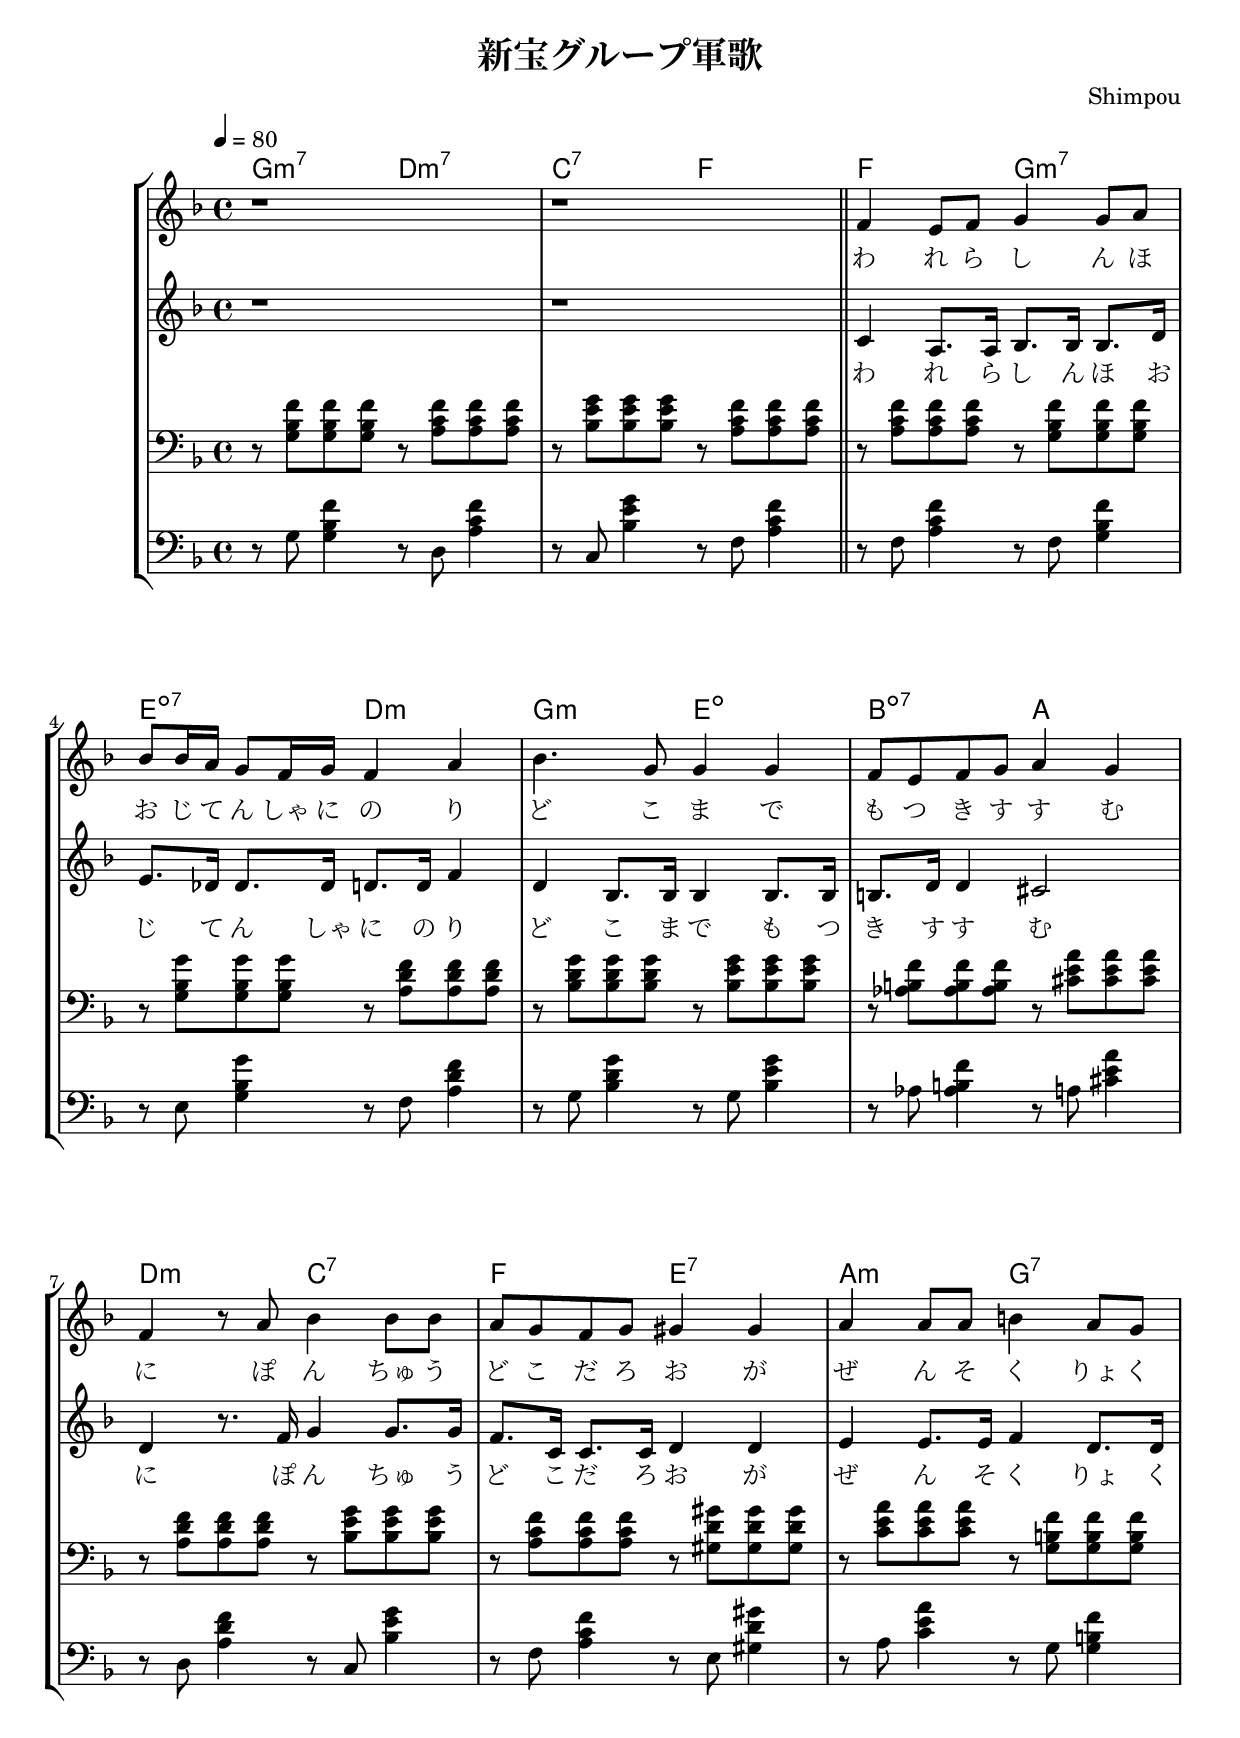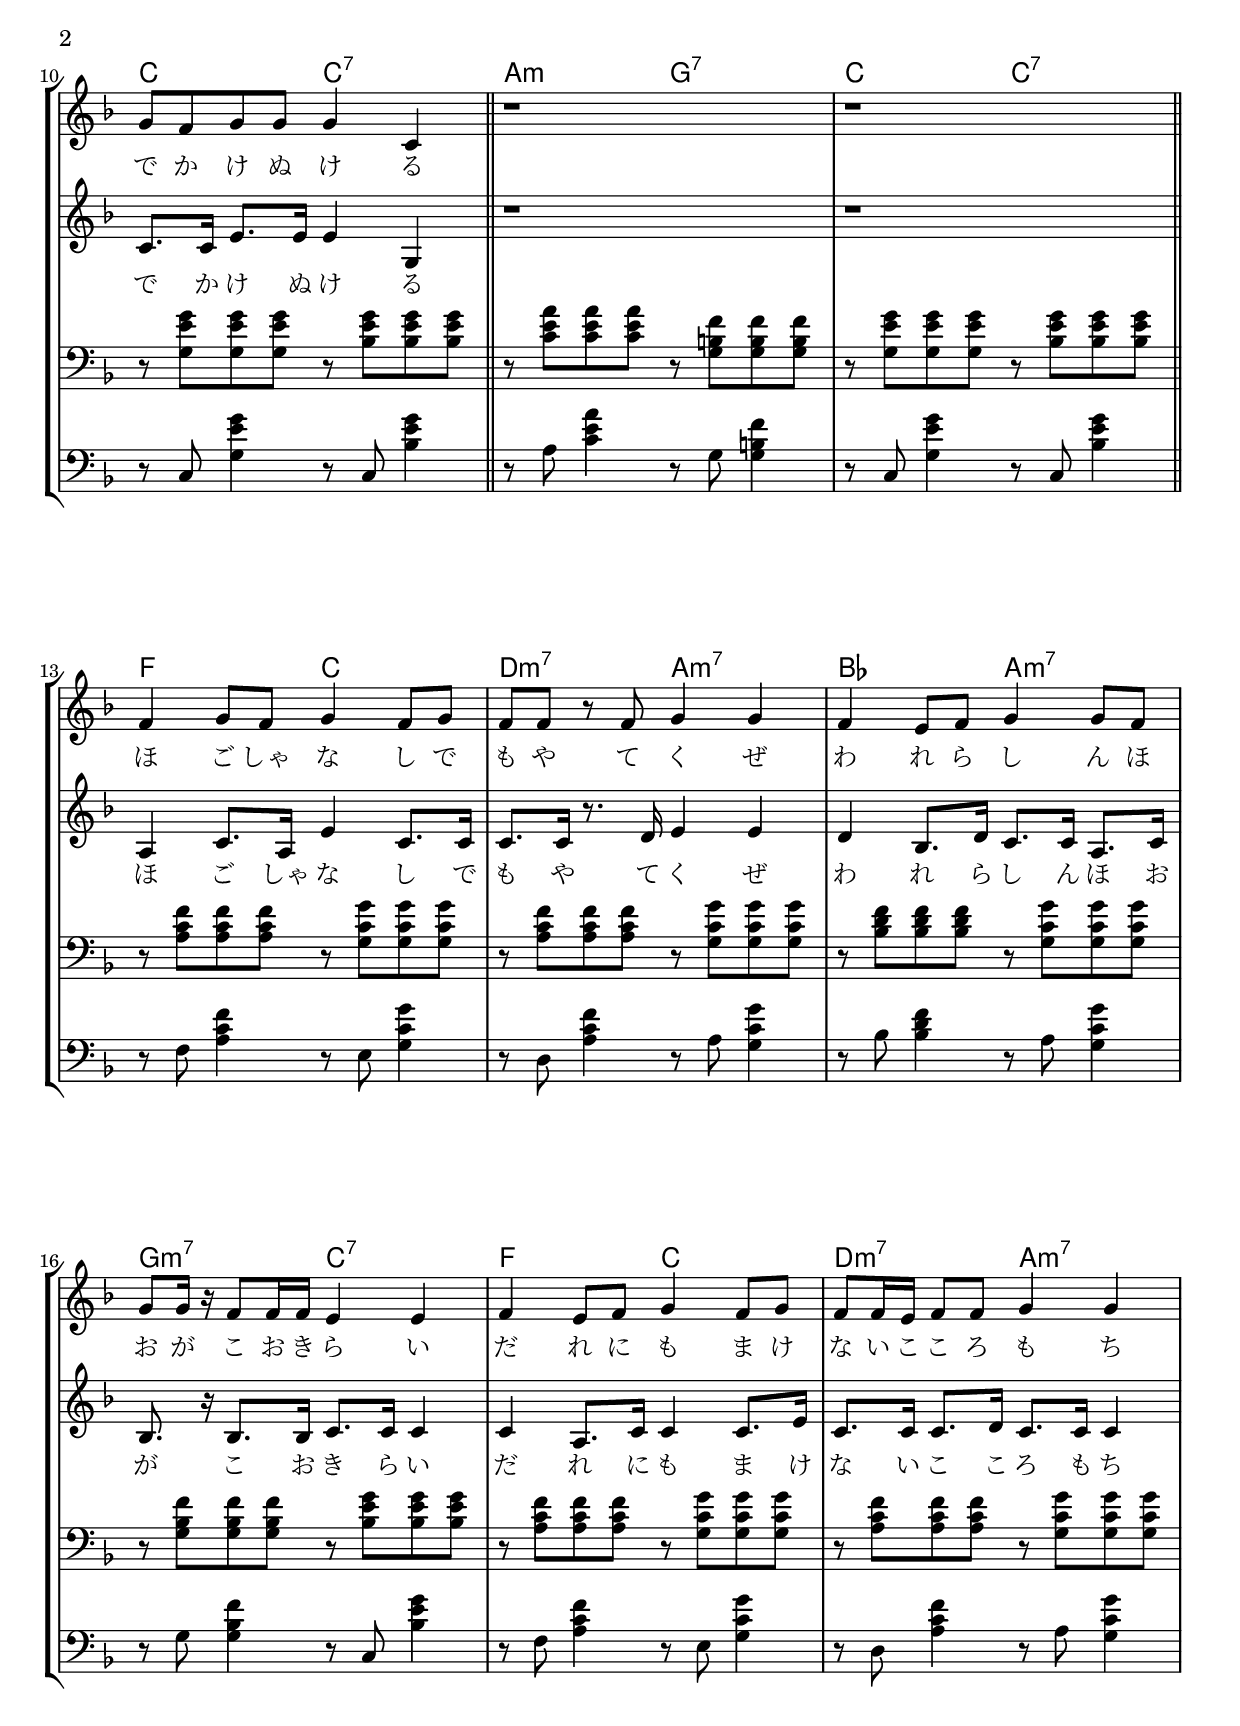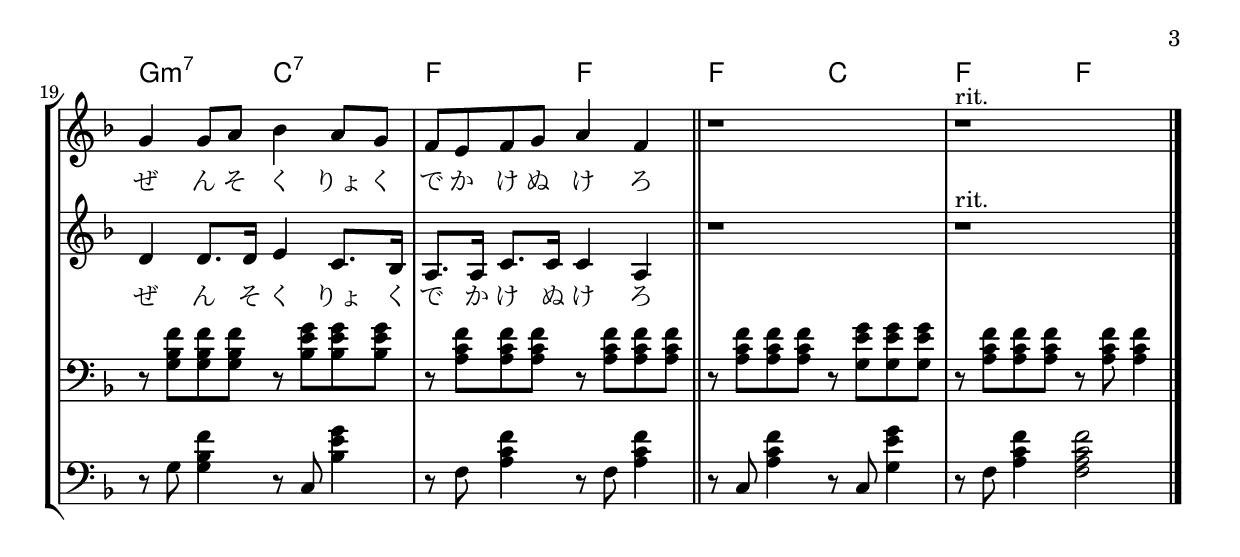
\version "2.12.1"

\header {
	title = \markup {新宝グループ軍歌}
	composer = \markup \center-column {Shimpou}
}

harmony = \chordmode {
	g2:min7 d:min7 c:7 f 

	f g:min7 e:dim7 d:m g:m e:dim b:dim7 a d:m c:7 f e:7 a:m g:7 c c:7 

	a:m g:7 c c:7 

	f c d:min7 a:min7 bes a:min7 g:min7 c:7 f c d:min7 a:min7 g:min7 c:7 f f 

	f c f f 
}

melody = {
	\key f \major
	\tempo 4 = 80
	r1 | r1   
	\set Staff.midiInstrument = #"mmi0.42"
	f'4  e'8  f'8  g'4  g'8  a'8 
	bes'8  bes'16  a'16  g'8  f'16  g'16  f'4  a'4 
	bes'4.  g'8  g'4  g'4 
	f'8  e'8  f'8  g'8  a'4  g'4 
	f'4  r8  a'8  bes'4  bes'8  bes'8 
	a'8  g'8  f'8  g'8  gis'4  gis'4 
	a'4  a'8  a'8  b'4  a'8  g'8 
	g'8  f'8  g'8  g'8  g'4  c'4
	r1 | r1   
	\set Staff.midiInstrument = #"mmi0.42"
	f'4  g'8  f'8  g'4  f'8  g'8 
	f'8  f'8  r8  f'8  g'4  g'4 
	f'4  e'8  f'8  g'4  g'8  f'8 
	g'8  g'16  r16  f'8  f'16  f'16  e'4  e'4 
	f'4  e'8  f'8  g'4  f'8  g'8 
	f'8  f'16  e'16  f'8  f'8  g'4  g'4 
	g'4  g'8  a'8  bes'4  a'8  g'8 
	f'8  e'8  f'8  g'8  a'4  f'4
	r1 | r1^"rit." \bar "|."
}

words = \lyricmode {
	
	わ  れ  ら  し  ん  ほ  お  じ  て  ん  しゃ  に  の  り  ど  こ  ま  で  も  つ  き  す  す  む  に  ぽ  ん  ちゅ  う  ど  こ  だ  ろ  お  が  ぜ  ん  そ  く  りょ  く  で  か  け  ぬ  け  る  
	
	ほ  ご  しゃ  な  し  で  も  や  て  く  ぜ  わ  れ  ら  し  ん  ほ  お  が  こ  お  き  ら  い  だ  れ  に  も  ま  け  な  い  こ  こ  ろ  も  ち  ぜ  ん  そ  く  りょ  く  で  か  け  ぬ  け  ろ  
	
}

secondmelody = {
	\key f \major
	\tempo 4 = 80
	r1 | r1   
	\set Staff.midiInstrument = #"mmi0.42"
	c'4  a8.  a16  bes8.  bes16  bes8.  d'16 
	e'8.  des'16  des'8.  des'16  d'8.  d'16  f'4 
	d'4  bes8.  bes16  bes4  bes8.  bes16 
	b8.  d'16  d'4  cis'2 
	d'4  r8.  f'16  g'4  g'8.  g'16 
	f'8.  c'16  c'8.  c'16  d'4  d'4 
	e'4  e'8.  e'16  f'4  d'8.  d'16 
	c'8.  c'16  e'8.  e'16  e'4  g4
	r1 | r1   
	\set Staff.midiInstrument = #"mmi0.42"
	a4  c'8.  a16  e'4  c'8.  c'16 
	c'8.  c'16  r8.  d'16  e'4  e'4 
	d'4  bes8.  d'16  c'8.  c'16  a8.  c'16 
	bes8.  r16  bes8.  bes16  c'8.  c'16  c'4 
	c'4  a8.  c'16  c'4  c'8.  e'16 
	c'8.  c'16  c'8.  d'16  c'8.  c'16  c'4 
	d'4  d'8.  d'16  e'4  c'8.  bes16 
	a8.  a16  c'8.  c'16  c'4  a4
	r1 | r1^"rit." \bar "|."
}

secondwords = \lyricmode {
	
	わ  れ  ら  し  ん  ほ  お  じ  て  ん  しゃ  に  の  り  ど  こ  ま  で  も  つ  き  す  す  む  に  ぽ  ん  ちゅ  う  ど  こ  だ  ろ  お  が  ぜ  ん  そ  く  りょ  く  で  か  け  ぬ  け  る  
	
	ほ  ご  しゃ  な  し  で  も  や  て  く  ぜ  わ  れ  ら  し  ん  ほ  お  が  こ  お  き  ら  い  だ  れ  に  も  ま  け  な  い  こ  こ  ろ  も  ち  ぜ  ん  そ  く  りょ  く  で  か  け  ぬ  け  ろ  
	
}

tempochange = {
	\tempo 4 = 80
	r1 | r1 \bar "||"
	\tempo 4 = 80
	r1 | r1 | r1 | r1 | r1 | r1 | r1 | r1 \bar "||"
	\tempo 4 = 80
	r1 | r1 \bar "||"
	\tempo 4 = 80
	r1 | r1 | r1 | r1 | r1 | r1 | r1 | r1 \bar "||"
	\tempo 4 = 80
	r1 | \tempo 4 = 60 r2 \tempo 4 = 53 r2 \bar "|."
}

mainacc = {
	\clef bass
	\set Staff.midiInstrument = #"FX 7 (echoes)"
	\key f \major
	\tempo 4 = 80
	r8 <g bes f'>8 <g bes f'>8 <g bes f'>8
	r8 <a c' f'>8 <a c' f'>8 <a c' f'>8
	r8 <bes e' g'>8 <bes e' g'>8 <bes e' g'>8
	r8 <a c' f'>8 <a c' f'>8 <a c' f'>8
	\bar "||"

	\set Staff.midiInstrument = #"FX 7 (echoes)"
	r8 <a c' f'>8 <a c' f'>8 <a c' f'>8
	r8 <g bes f'>8 <g bes f'>8 <g bes f'>8
	r8 <g bes g'>8 <g bes g'>8 <g bes g'>8
	r8 <a d' f'>8 <a d' f'>8 <a d' f'>8
	r8 <bes d' g'>8 <bes d' g'>8 <bes d' g'>8
	r8 <bes e' g'>8 <bes e' g'>8 <bes e' g'>8
	r8 <as b f'>8 <as b f'>8 <as b f'>8
	r8 <cis' e' a'>8 <cis' e' a'>8 <cis' e' a'>8
	r8 <a d' f'>8 <a d' f'>8 <a d' f'>8
	r8 <bes e' g'>8 <bes e' g'>8 <bes e' g'>8
	r8 <a c' f'>8 <a c' f'>8 <a c' f'>8
	r8 <gis d' gis'>8 <gis d' gis'>8 <gis d' gis'>8
	r8 <c' e' a'>8 <c' e' a'>8 <c' e' a'>8
	r8 <g b f'>8 <g b f'>8 <g b f'>8
	r8 <g e' g'>8 <g e' g'>8 <g e' g'>8
	r8 <bes e' g'>8 <bes e' g'>8 <bes e' g'>8
	\bar "||"

	\set Staff.midiInstrument = #"FX 7 (echoes)"
	r8 <c' e' a'>8 <c' e' a'>8 <c' e' a'>8
	r8 <g b f'>8 <g b f'>8 <g b f'>8
	r8 <g e' g'>8 <g e' g'>8 <g e' g'>8
	r8 <bes e' g'>8 <bes e' g'>8 <bes e' g'>8
	\bar "||"

	\set Staff.midiInstrument = #"FX 7 (echoes)"
	r8 <a c' f'>8 <a c' f'>8 <a c' f'>8
	r8 <g c' g'>8 <g c' g'>8 <g c' g'>8
	r8 <a c' f'>8 <a c' f'>8 <a c' f'>8
	r8 <g c' g'>8 <g c' g'>8 <g c' g'>8
	r8 <bes d' f'>8 <bes d' f'>8 <bes d' f'>8
	r8 <g c' g'>8 <g c' g'>8 <g c' g'>8
	r8 <g bes f'>8 <g bes f'>8 <g bes f'>8
	r8 <bes e' g'>8 <bes e' g'>8 <bes e' g'>8
	r8 <a c' f'>8 <a c' f'>8 <a c' f'>8
	r8 <g c' g'>8 <g c' g'>8 <g c' g'>8
	r8 <a c' f'>8 <a c' f'>8 <a c' f'>8
	r8 <g c' g'>8 <g c' g'>8 <g c' g'>8
	r8 <g bes f'>8 <g bes f'>8 <g bes f'>8
	r8 <bes e' g'>8 <bes e' g'>8 <bes e' g'>8
	r8 <a c' f'>8 <a c' f'>8 <a c' f'>8
	r8 <a c' f'>8 <a c' f'>8 <a c' f'>8
	\bar "||"

	\set Staff.midiInstrument = #"FX 7 (echoes)"
	r8 <a c' f'>8 <a c' f'>8 <a c' f'>8
	r8 <g e' g'>8 <g e' g'>8 <g e' g'>8
	r8 <a c' f'>8 <a c' f'>8 <a c' f'>8
	r8 <a c' f'>8 <a c' f'>4
	\bar "|."
}

subacc = {
	\clef bass
	\set Staff.midiInstrument = #"Pad 5 (bowed)"
	\key f \major
	\tempo 4 = 80
	r8 g <g bes f'>4
	r8 d <a c' f'>4
	r8 c <bes e' g'>4
	r8 f <a c' f'>4
	\bar "||"

	\set Staff.midiInstrument = #"Pad 5 (bowed)"
	r8 f <a c' f'>4
	r8 f <g bes f'>4
	r8 e <g bes g'>4
	r8 f <a d' f'>4
	r8 g <bes d' g'>4
	r8 g <bes e' g'>4
	r8 as <as b f'>4
	r8 a <cis' e' a'>4
	r8 d <a d' f'>4
	r8 c <bes e' g'>4
	r8 f <a c' f'>4
	r8 e <gis d' gis'>4
	r8 a <c' e' a'>4
	r8 g <g b f'>4
	r8 c <g e' g'>4
	r8 c <bes e' g'>4
	\bar "||"

	\set Staff.midiInstrument = #"Pad 5 (bowed)"
	r8 a <c' e' a'>4
	r8 g <g b f'>4
	r8 c <g e' g'>4
	r8 c <bes e' g'>4
	\bar "||"

	\set Staff.midiInstrument = #"Pad 5 (bowed)"
	r8 f <a c' f'>4
	r8 e <g c' g'>4
	r8 d <a c' f'>4
	r8 a <g c' g'>4
	r8 bes <bes d' f'>4
	r8 a <g c' g'>4
	r8 g <g bes f'>4
	r8 c <bes e' g'>4
	r8 f <a c' f'>4
	r8 e <g c' g'>4
	r8 d <a c' f'>4
	r8 a <g c' g'>4
	r8 g <g bes f'>4
	r8 c <bes e' g'>4
	r8 f <a c' f'>4
	r8 f <a c' f'>4
	\bar "||"

	\set Staff.midiInstrument = #"Pad 5 (bowed)"
	r8 c <a c' f'>4
	r8 c <g e' g'>4
	r8 f <a c' f'>4
	<f a c' f'>2
	\bar "|."
}

percA = {
	\drummode {
	r8 cymr8 cymr8 cymr8 cymr8 cymr8 cymr8 cymr8  |cymr8 cymr8 cymr4 cymr8 cymr4.  \bar "||"
	r4 hh4 hh4 hh4  |hh4 hh4 hh4 hh4  |hh4 hh4 hh4 hh4  |hh4 hh4 hh4 hh4  |r4 hh4 hh4 hh4  |hh4 hh4 hh4 hh4  |hh4 hh4 hh4 hh4  |hh4 hh4 hh4 hh4  \bar "||"
	r2. hho4  |r1  \bar "||"
	cymc1  |r1  |r1  |r1  |cymc1  |r1  |r1  |r1  \bar "||"
	r8 hho8 hho8 hho8 hho8 hho8 hho8 hho8  |hho8 hho8 hho2.  \bar "|."
	}
}

percB = {
	\drummode {
	r4 sn8 sn4. sn4  |r8 sn8 sn4 sn8 sn8 sn16 sn16 sn16 sn16  \bar "||"
	r8 hhp4 hhp4 hhp4 hhp8  |r8 hhp4 hhp4 hhp4 hhp8  |r8 hhp4 hhp4 hhp4 hhp8  |r8 hhp4 hhp4 hhp4 hhp8  |r8 hhp4 hhp4 hhp4 hhp8  |r8 hhp4 hhp4 hhp4 hhp8  |r8 hhp4 hhp4 hhp4 hhp8  |r8 hhp4 hhp2 r8  \bar "||"
	r4 hh4 hh2  |r4 hh4. r16 hh8 hh8 hh16  \bar "||"
	r8 hho8 hho8 hho8 hho8 hho8 hho8 hho8  |hho8 hho8 hho8 hho8 hho8 hho8 hho8 hho8  |hho8 hho8 hho8 hho8 hho8 hho8 hho8 hho8  |hho8 hho8 hho8 hho8 hho8 hho4.  |r8 hho8 hho8 hho8 hho8 hho8 hho8 hho8  |hho8 hho8 hho8 hho8 hho8 hho8 hho8 hho8  |hho8 hho8 hho8 hho8 hho8 hho8 hho8 hho8  |hho8 hho8 hho8 hho8 hho8 hho4.  \bar "||"
	r8 sn4 sn4 sn4 sn8  |r8 sn8. sn16 sn8 sn16 sn16 sn16 sn8. sn8  \bar "|."
	}
}

percC = {
	\drummode {
	bd4 bd4 bd4 bd4  |bd4. bd8 bd4 bd8 bd8  \bar "||"
	r4 sn2 sn4  |r4 sn2 sn8. sn16  |r4 sn2 sn4  |r4 sn2 sn8. sn16  |r4 sn2 sn4  |r4 sn2 sn8. sn16  |r4 sn2 sn4  |r4 sn4 r16 sn16 sn8. sn16 sn16 sn16  \bar "||"
	r16 hhp8 hhp8 hhp8 hhp8 hhp8 hhp8 hhp8 hhp16  |r16 hhp8 hhp8 hhp8 hhp8. hhp8 hhp8 hhp8  \bar "||"
	r1  |r1  |r1  |r2. hh4  |r1  |r1  |r1  |r2. hh4  \bar "||"
	bd4 bd4 bd8. bd8 bd8.  |bd8 bd8 bd8. bd8. bd8 bd8 bd8  \bar "|."
	}
}

percD = {
	\drummode {
	cymc1  |r1 \bar "||"
	bd2 bd8 bd16 bd4 r16  |bd2 bd8 bd16 bd4 r16  |bd2 bd8 bd16 bd4 r16  |bd2 bd8 bd16 bd4 r16  |bd2 bd8 bd16 bd4 r16  |bd2 bd8 bd16 bd4 r16  |bd2 bd8 bd16 bd4 r16  |bd4. bd8 bd4 bd4  \bar "||"
	r8 sn4 sn4 sn4 sn8  |r8 sn4 sn8 sn16 sn8 sn8 sn8 sn16  \bar "||"
	r8 sn4 sn4 sn4 sn8  |r8 sn4 sn4 sn4 sn8  |r8 sn4 sn4 sn4 sn8  |r8 sn4 sn4 sn8. sn16 sn16 sn16  |r8 sn4 sn4 sn4 sn8  |r8 sn4 sn4 sn4 sn8  |r8 sn4 sn4 sn4 sn8  |r8 sn4 sn4 sn8. sn16 sn16 sn16  \bar "||"
	cymc1  |r1  \bar "|."
	}
}

percE = {
	\drummode {
	r1 |r4 r16 hhp8 hhp2 r16  \bar "||"
	cymc1  |r1 |r1 |r1 |cymc1  |r1 |r1 |r1 \bar "||"
	bd4 bd4 bd16 bd8 bd16 bd4  |bd4 bd8. bd8 bd8 bd8 bd8 bd16  \bar "||"
	bd4 bd16 bd8. bd8. bd8 bd8.  |bd4 bd16 bd8. bd16 bd8 bd8 bd8.  |bd4 bd16 bd8. bd8. bd8 bd8.  |bd4 bd16 bd8. bd16 bd8. bd4  |bd4 bd16 bd8. bd8. bd8 bd8.  |bd4 bd16 bd8. bd16 bd8 bd8 bd8.  |bd4 bd16 bd8. bd8. bd8 bd8.  |bd4 bd16 bd8. bd16 bd8. bd4  \bar "||"
	r1 |r1 \bar "|."
	}
}

percF = {
	\drummode {
	r1 |r4. hh2 r8  \bar "||"
	r1 | r1 | r1 | r1 | r1 | r1 | r1 | r1 \bar "||"
	cymc1  |cymc1  \bar "||"
	r1 | r1 | r1 | r1 | r1 | r1 | r1 | r1 \bar "||"
	r1 |r2. r8 tomfh8  \bar "|."
	}
}

percG = {
	\drummode {
	r1 | r1 \bar "||"
	r1 | r1 | r1 | r1 | r1 | r1 | r1 | r1 \bar "||"
	r1 | r1 \bar "||"
	r1 | r1 | r1 | r1 | r1 | r1 | r1 | r1 \bar "||"
	r1 |r2. tomml16 tomml8.  \bar "|."
	}
}

\score {
	<<
		\new StaffGroup <<
			\new ChordNames {\harmony}
			\new Voice = "melody" {\melody}
			\new Lyrics \lyricsto "melody" \words
			\new Voice = "secondmelody" {\secondmelody}
			\new Lyrics \lyricsto "secondmelody" \secondwords
			\new Staff = "mainacc" {\mainacc}
			\new Staff = "subacc" {\subacc}
		>>
	>>
	\layout { }
}
